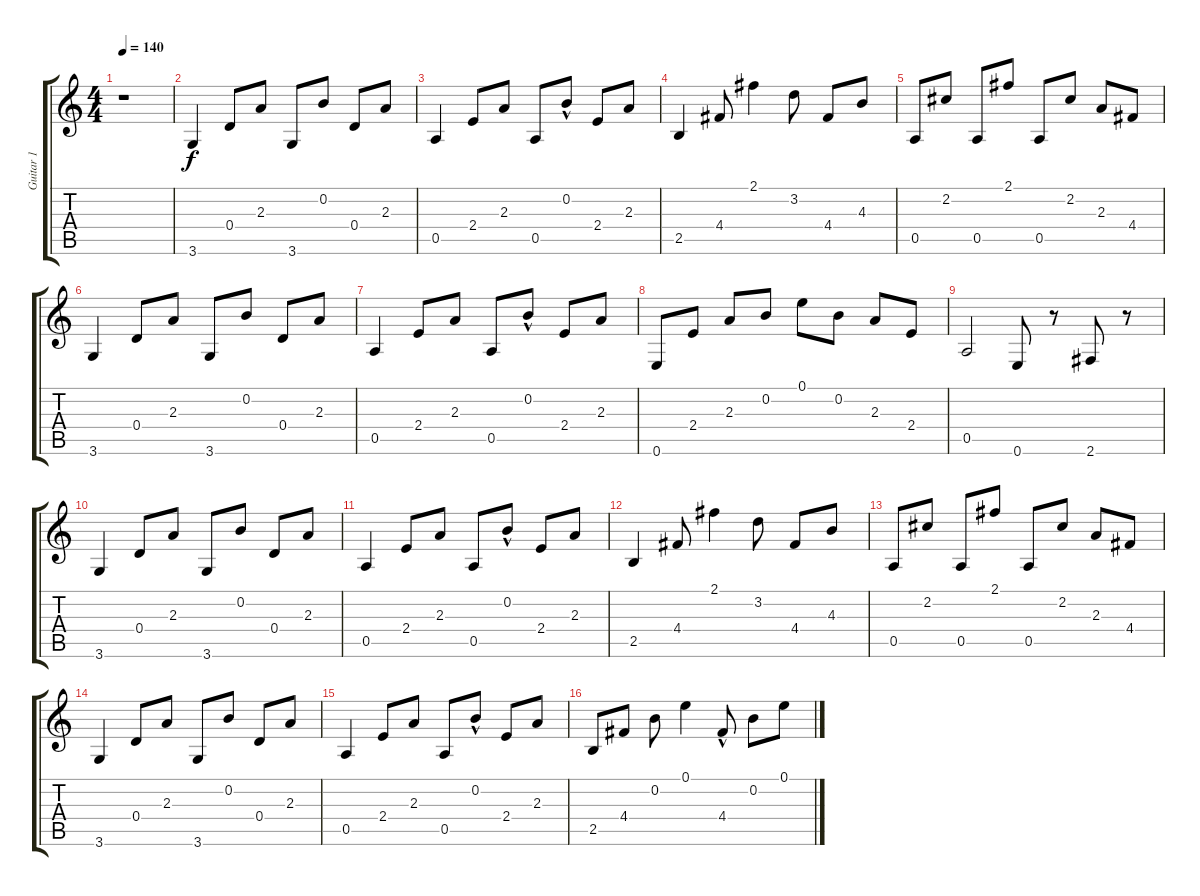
\track ("Guitar 1" "Guitar 1") {instrument acousticguitarsteel}
\staff {score tabs}
\tuning (E4 B3 G3 D3 A2 E2) {hide}
\ts (4 4)
\tempo 140
\clef g2
\ks c
r.1{dy f} |
3.6.4 0.4.8 2.3.8 3.6.8 0.2.8 0.4.8 2.3.8 |
0.5.4 2.4.8 2.3.8 0.5.8 0.2{hac}.8 2.4.8 2.3.8 |
2.5.4 4.4.8 2.1.4 3.2.8 4.4.8 4.3.8 |
0.5.8 2.2.8 0.5.8 2.1.8 0.5.8 2.2.8 2.3.8 4.4.8 |
3.6.4 0.4.8 2.3.8 3.6.8 0.2.8 0.4.8 2.3.8 |
0.5.4 2.4.8 2.3.8 0.5.8 0.2{hac}.8 2.4.8 2.3.8 |
0.6.8 2.4.8 2.3.8 0.2.8 0.1.8 0.2.8 2.3.8 2.4.8 |
0.5.2 0.6.8 r.8 2.6.8 r.8 |
3.6.4 0.4.8 2.3.8 3.6.8 0.2.8 0.4.8 2.3.8 |
0.5.4 2.4.8 2.3.8 0.5.8 0.2{hac}.8 2.4.8 2.3.8 |
2.5.4 4.4.8 2.1.4 3.2.8 4.4.8 4.3.8 |
0.5.8 2.2.8 0.5.8 2.1.8 0.5.8 2.2.8 2.3.8 4.4.8 |
3.6.4 0.4.8 2.3.8 3.6.8 0.2.8 0.4.8 2.3.8 |
0.5.4 2.4.8 2.3.8 0.5.8 0.2{hac}.8 2.4.8 2.3.8 |
2.5.8 4.4.8 0.2.8 0.1.4 4.4{hac}.8 0.2.8 0.1.8
